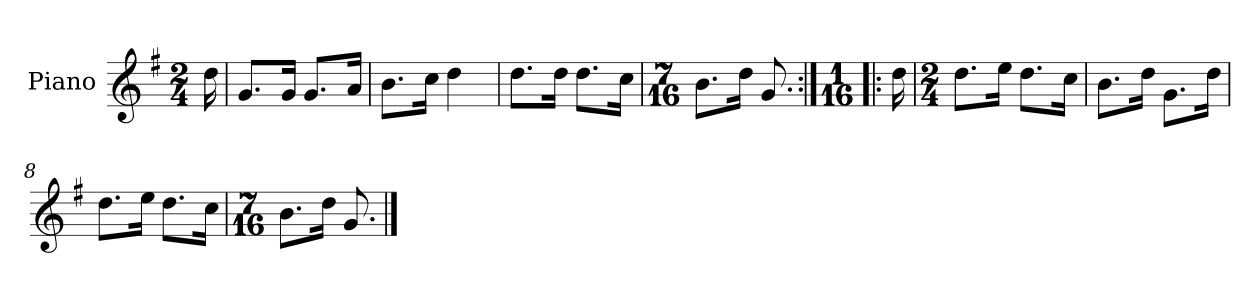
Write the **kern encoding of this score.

**kern
*part1
*staff1
*I"Piano
*I'Pno.
*clefG2
*k[f#]
*M2/4
=
16dd\
=1
8.g/L
16g/Jk
8.g/L
16a/Jk
=2
8.b\L
16cc\Jk
4dd\
=3
8.dd\L
16dd\Jk
8.dd\L
16cc\Jk
=4
*M7/16
8.b\L
16dd\Jk
8.g/
=5:|!|:
*M1/16
16dd\
=6
*M2/4
8.dd\L
16ee\Jk
8.dd\L
16cc\Jk
=7
8.b\L
16dd\Jk
8.g\L
16dd\Jk
=8
8.dd\L
16ee\Jk
8.dd\L
16cc\Jk
!!LO:LB:g=z
=9
*M7/16
8.b\L
16dd\Jk
8.g/
==
*-
